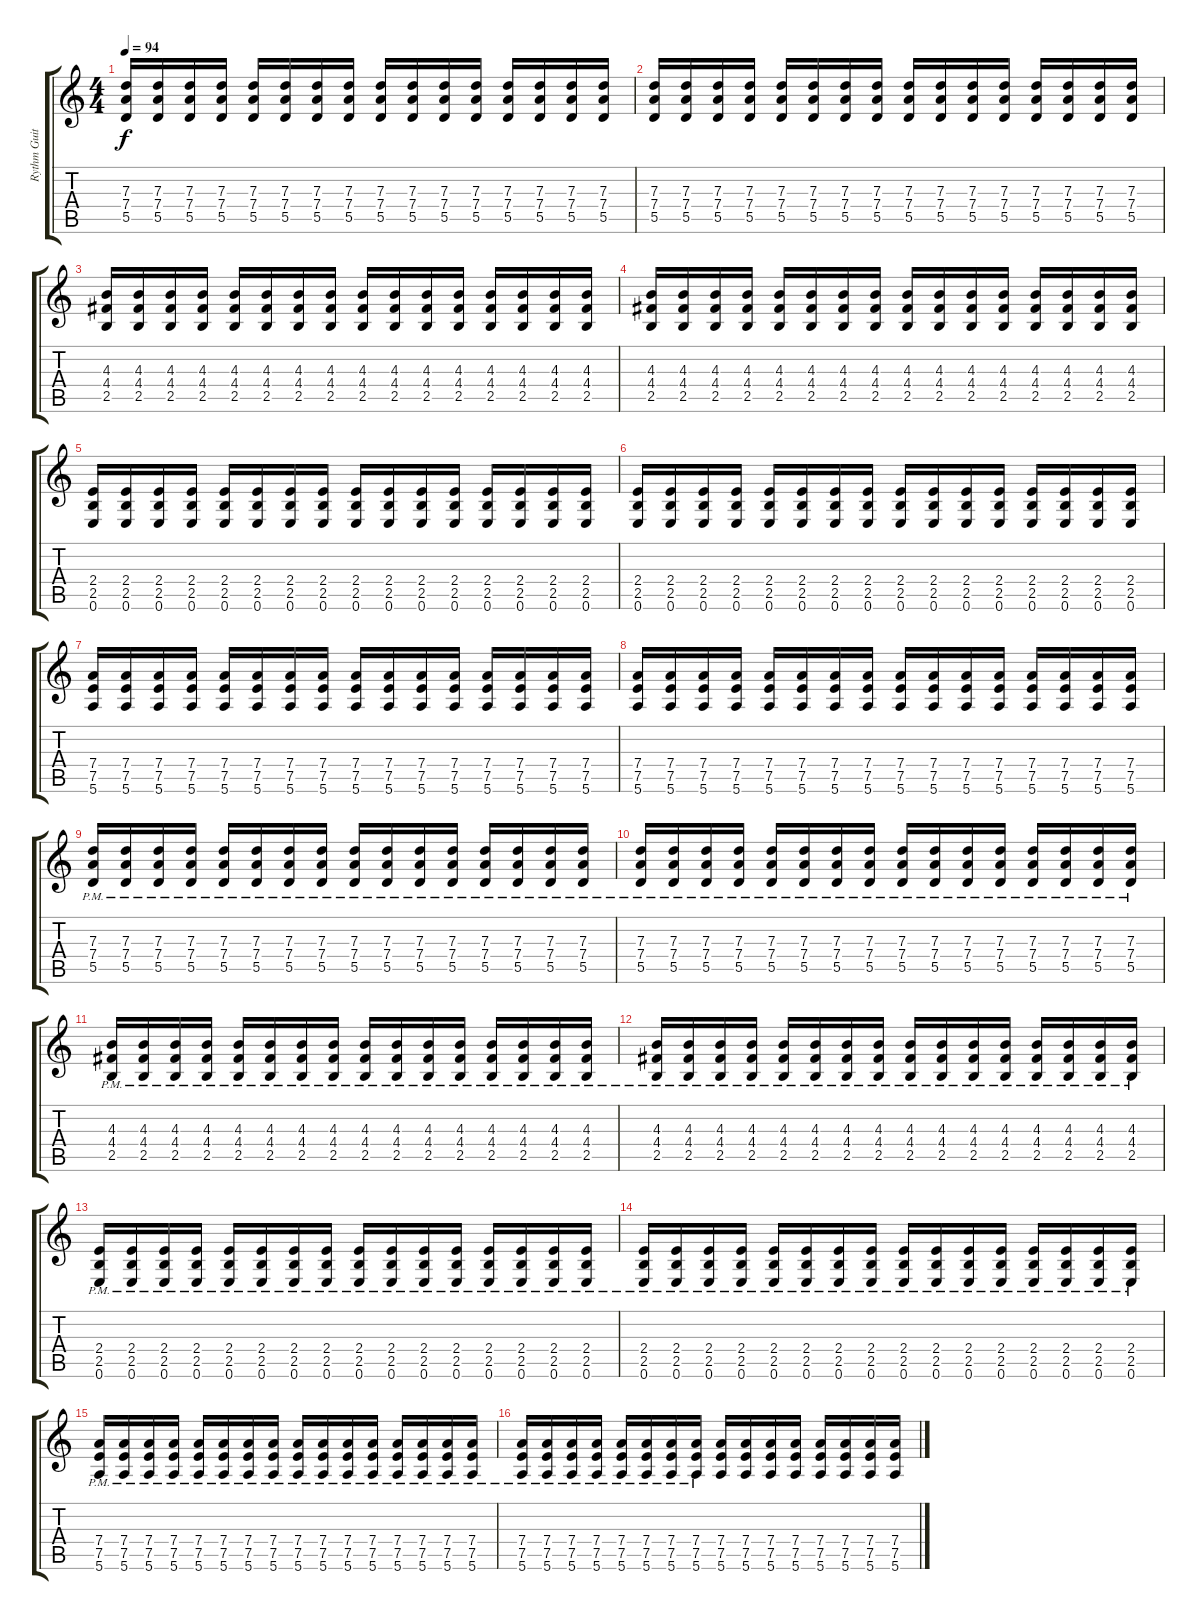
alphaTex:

\track ("Rythm Guitar" "Rythm Guit") {instrument overdrivenguitar}
\staff {score tabs}
\tuning (E4 B3 G3 D3 A2 E2) {hide}
\ts (4 4)
\tempo 94
\clef g2
\ks c
(7.3 7.4 5.5).16{dy f} (7.3 7.4 5.5).16 (7.3 7.4 5.5).16 (7.3 7.4 5.5).16 (7.3 7.4 5.5).16 (7.3 7.4 5.5).16 (7.3 7.4 5.5).16 (7.3 7.4 5.5).16 (7.3 7.4 5.5).16 (7.3 7.4 5.5).16 (7.3 7.4 5.5).16 (7.3 7.4 5.5).16 (7.3 7.4 5.5).16 (7.3 7.4 5.5).16 (7.3 7.4 5.5).16 (7.3 7.4 5.5).16 |
(7.3 7.4 5.5).16 (7.3 7.4 5.5).16 (7.3 7.4 5.5).16 (7.3 7.4 5.5).16 (7.3 7.4 5.5).16 (7.3 7.4 5.5).16 (7.3 7.4 5.5).16 (7.3 7.4 5.5).16 (7.3 7.4 5.5).16 (7.3 7.4 5.5).16 (7.3 7.4 5.5).16 (7.3 7.4 5.5).16 (7.3 7.4 5.5).16 (7.3 7.4 5.5).16 (7.3 7.4 5.5).16 (7.3 7.4 5.5).16 |
(4.3 4.4 2.5).16 (4.3 4.4 2.5).16 (4.3 4.4 2.5).16 (4.3 4.4 2.5).16 (4.3 4.4 2.5).16 (4.3 4.4 2.5).16 (4.3 4.4 2.5).16 (4.3 4.4 2.5).16 (4.3 4.4 2.5).16 (4.3 4.4 2.5).16 (4.3 4.4 2.5).16 (4.3 4.4 2.5).16 (4.3 4.4 2.5).16 (4.3 4.4 2.5).16 (4.3 4.4 2.5).16 (4.3 4.4 2.5).16 |
(4.3 4.4 2.5).16 (4.3 4.4 2.5).16 (4.3 4.4 2.5).16 (4.3 4.4 2.5).16 (4.3 4.4 2.5).16 (4.3 4.4 2.5).16 (4.3 4.4 2.5).16 (4.3 4.4 2.5).16 (4.3 4.4 2.5).16 (4.3 4.4 2.5).16 (4.3 4.4 2.5).16 (4.3 4.4 2.5).16 (4.3 4.4 2.5).16 (4.3 4.4 2.5).16 (4.3 4.4 2.5).16 (4.3 4.4 2.5).16 |
(2.4 2.5 0.6).16 (2.4 2.5 0.6).16 (2.4 2.5 0.6).16 (2.4 2.5 0.6).16 (2.4 2.5 0.6).16 (2.4 2.5 0.6).16 (2.4 2.5 0.6).16 (2.4 2.5 0.6).16 (2.4 2.5 0.6).16 (2.4 2.5 0.6).16 (2.4 2.5 0.6).16 (2.4 2.5 0.6).16 (2.4 2.5 0.6).16 (2.4 2.5 0.6).16 (2.4 2.5 0.6).16 (2.4 2.5 0.6).16 |
(2.4 2.5 0.6).16 (2.4 2.5 0.6).16 (2.4 2.5 0.6).16 (2.4 2.5 0.6).16 (2.4 2.5 0.6).16 (2.4 2.5 0.6).16 (2.4 2.5 0.6).16 (2.4 2.5 0.6).16 (2.4 2.5 0.6).16 (2.4 2.5 0.6).16 (2.4 2.5 0.6).16 (2.4 2.5 0.6).16 (2.4 2.5 0.6).16 (2.4 2.5 0.6).16 (2.4 2.5 0.6).16 (2.4 2.5 0.6).16 |
(7.4 7.5 5.6).16 (7.4 7.5 5.6).16 (7.4 7.5 5.6).16 (7.4 7.5 5.6).16 (7.4 7.5 5.6).16 (7.4 7.5 5.6).16 (7.4 7.5 5.6).16 (7.4 7.5 5.6).16 (7.4 7.5 5.6).16 (7.4 7.5 5.6).16 (7.4 7.5 5.6).16 (7.4 7.5 5.6).16 (7.4 7.5 5.6).16 (7.4 7.5 5.6).16 (7.4 7.5 5.6).16 (7.4 7.5 5.6).16 |
(7.4 7.5 5.6).16 (7.4 7.5 5.6).16 (7.4 7.5 5.6).16 (7.4 7.5 5.6).16 (7.4 7.5 5.6).16 (7.4 7.5 5.6).16 (7.4 7.5 5.6).16 (7.4 7.5 5.6).16 (7.4 7.5 5.6).16 (7.4 7.5 5.6).16 (7.4 7.5 5.6).16 (7.4 7.5 5.6).16 (7.4 7.5 5.6).16 (7.4 7.5 5.6).16 (7.4 7.5 5.6).16 (7.4 7.5 5.6).16 |
(7.3{pm} 7.4{pm} 5.5{pm}).16{volume 8} (7.3{pm} 7.4{pm} 5.5{pm}).16 (7.3{pm} 7.4{pm} 5.5{pm}).16 (7.3{pm} 7.4{pm} 5.5{pm}).16 (7.3{pm} 7.4{pm} 5.5{pm}).16 (7.3{pm} 7.4{pm} 5.5{pm}).16 (7.3{pm} 7.4{pm} 5.5{pm}).16 (7.3{pm} 7.4{pm} 5.5{pm}).16 (7.3{pm} 7.4{pm} 5.5{pm}).16 (7.3{pm} 7.4{pm} 5.5{pm}).16 (7.3{pm} 7.4{pm} 5.5{pm}).16 (7.3{pm} 7.4{pm} 5.5{pm}).16 (7.3{pm} 7.4{pm} 5.5{pm}).16 (7.3{pm} 7.4{pm} 5.5{pm}).16 (7.3{pm} 7.4{pm} 5.5{pm}).16 (7.3{pm} 7.4{pm} 5.5{pm}).16 |
(7.3{pm} 7.4{pm} 5.5{pm}).16 (7.3{pm} 7.4{pm} 5.5{pm}).16 (7.3{pm} 7.4{pm} 5.5{pm}).16 (7.3{pm} 7.4{pm} 5.5{pm}).16 (7.3{pm} 7.4{pm} 5.5{pm}).16 (7.3{pm} 7.4{pm} 5.5{pm}).16 (7.3{pm} 7.4{pm} 5.5{pm}).16 (7.3{pm} 7.4{pm} 5.5{pm}).16 (7.3{pm} 7.4{pm} 5.5{pm}).16 (7.3{pm} 7.4{pm} 5.5{pm}).16 (7.3{pm} 7.4{pm} 5.5{pm}).16 (7.3{pm} 7.4{pm} 5.5{pm}).16 (7.3{pm} 7.4{pm} 5.5{pm}).16 (7.3{pm} 7.4{pm} 5.5{pm}).16 (7.3{pm} 7.4{pm} 5.5{pm}).16 (7.3{pm} 7.4{pm} 5.5{pm}).16 |
(4.3{pm} 4.4{pm} 2.5{pm}).16 (4.3{pm} 4.4{pm} 2.5{pm}).16 (4.3{pm} 4.4{pm} 2.5{pm}).16 (4.3{pm} 4.4{pm} 2.5{pm}).16 (4.3{pm} 4.4{pm} 2.5{pm}).16 (4.3{pm} 4.4{pm} 2.5{pm}).16 (4.3{pm} 4.4{pm} 2.5{pm}).16 (4.3{pm} 4.4{pm} 2.5{pm}).16 (4.3{pm} 4.4{pm} 2.5{pm}).16 (4.3{pm} 4.4{pm} 2.5{pm}).16 (4.3{pm} 4.4{pm} 2.5{pm}).16 (4.3{pm} 4.4{pm} 2.5{pm}).16 (4.3{pm} 4.4{pm} 2.5{pm}).16 (4.3{pm} 4.4{pm} 2.5{pm}).16 (4.3{pm} 4.4{pm} 2.5{pm}).16 (4.3{pm} 4.4{pm} 2.5{pm}).16 |
(4.3{pm} 4.4{pm} 2.5{pm}).16 (4.3{pm} 4.4{pm} 2.5{pm}).16 (4.3{pm} 4.4{pm} 2.5{pm}).16 (4.3{pm} 4.4{pm} 2.5{pm}).16 (4.3{pm} 4.4{pm} 2.5{pm}).16 (4.3{pm} 4.4{pm} 2.5{pm}).16 (4.3{pm} 4.4{pm} 2.5{pm}).16 (4.3{pm} 4.4{pm} 2.5{pm}).16 (4.3{pm} 4.4{pm} 2.5{pm}).16 (4.3{pm} 4.4{pm} 2.5{pm}).16 (4.3{pm} 4.4{pm} 2.5{pm}).16 (4.3{pm} 4.4{pm} 2.5{pm}).16 (4.3{pm} 4.4{pm} 2.5{pm}).16 (4.3{pm} 4.4{pm} 2.5{pm}).16 (4.3{pm} 4.4{pm} 2.5{pm}).16 (4.3{pm} 4.4{pm} 2.5{pm}).16 |
(2.4{pm} 2.5{pm} 0.6{pm}).16 (2.4{pm} 2.5{pm} 0.6{pm}).16 (2.4{pm} 2.5{pm} 0.6{pm}).16 (2.4{pm} 2.5{pm} 0.6{pm}).16 (2.4{pm} 2.5{pm} 0.6{pm}).16 (2.4{pm} 2.5{pm} 0.6{pm}).16 (2.4{pm} 2.5{pm} 0.6{pm}).16 (2.4{pm} 2.5{pm} 0.6{pm}).16 (2.4{pm} 2.5{pm} 0.6{pm}).16 (2.4{pm} 2.5{pm} 0.6{pm}).16 (2.4{pm} 2.5{pm} 0.6{pm}).16 (2.4{pm} 2.5{pm} 0.6{pm}).16 (2.4{pm} 2.5{pm} 0.6{pm}).16 (2.4{pm} 2.5{pm} 0.6{pm}).16 (2.4{pm} 2.5{pm} 0.6{pm}).16 (2.4{pm} 2.5{pm} 0.6{pm}).16 |
(2.4{pm} 2.5{pm} 0.6{pm}).16 (2.4{pm} 2.5{pm} 0.6{pm}).16 (2.4{pm} 2.5{pm} 0.6{pm}).16 (2.4{pm} 2.5{pm} 0.6{pm}).16 (2.4{pm} 2.5{pm} 0.6{pm}).16 (2.4{pm} 2.5{pm} 0.6{pm}).16 (2.4{pm} 2.5{pm} 0.6{pm}).16 (2.4{pm} 2.5{pm} 0.6{pm}).16 (2.4{pm} 2.5{pm} 0.6{pm}).16 (2.4{pm} 2.5{pm} 0.6{pm}).16 (2.4{pm} 2.5{pm} 0.6{pm}).16 (2.4{pm} 2.5{pm} 0.6{pm}).16 (2.4{pm} 2.5{pm} 0.6{pm}).16 (2.4{pm} 2.5{pm} 0.6{pm}).16 (2.4{pm} 2.5{pm} 0.6{pm}).16 (2.4{pm} 2.5{pm} 0.6{pm}).16 |
(7.4{pm} 7.5{pm} 5.6{pm}).16 (7.4{pm} 7.5{pm} 5.6{pm}).16 (7.4{pm} 7.5{pm} 5.6{pm}).16 (7.4{pm} 7.5{pm} 5.6{pm}).16 (7.4{pm} 7.5{pm} 5.6{pm}).16 (7.4{pm} 7.5{pm} 5.6{pm}).16 (7.4{pm} 7.5{pm} 5.6{pm}).16 (7.4{pm} 7.5{pm} 5.6{pm}).16 (7.4{pm} 7.5{pm} 5.6{pm}).16 (7.4{pm} 7.5{pm} 5.6{pm}).16 (7.4{pm} 7.5{pm} 5.6{pm}).16 (7.4{pm} 7.5{pm} 5.6{pm}).16 (7.4{pm} 7.5{pm} 5.6{pm}).16 (7.4{pm} 7.5{pm} 5.6{pm}).16 (7.4{pm} 7.5{pm} 5.6{pm}).16 (7.4{pm} 7.5{pm} 5.6{pm}).16 |
(7.4{pm} 7.5{pm} 5.6{pm}).16 (7.4{pm} 7.5{pm} 5.6{pm}).16 (7.4{pm} 7.5{pm} 5.6{pm}).16 (7.4{pm} 7.5{pm} 5.6{pm}).16 (7.4{pm} 7.5{pm} 5.6{pm}).16 (7.4{pm} 7.5{pm} 5.6{pm}).16 (7.4{pm} 7.5{pm} 5.6{pm}).16 (7.4{pm} 7.5{pm} 5.6{pm}).16 (7.4 7.5 5.6).16{volume 12} (7.4 7.5 5.6).16 (7.4 7.5 5.6).16 (7.4 7.5 5.6).16 (7.4 7.5 5.6).16 (7.4 7.5 5.6).16 (7.4 7.5 5.6).16 (7.4 7.5 5.6).16
